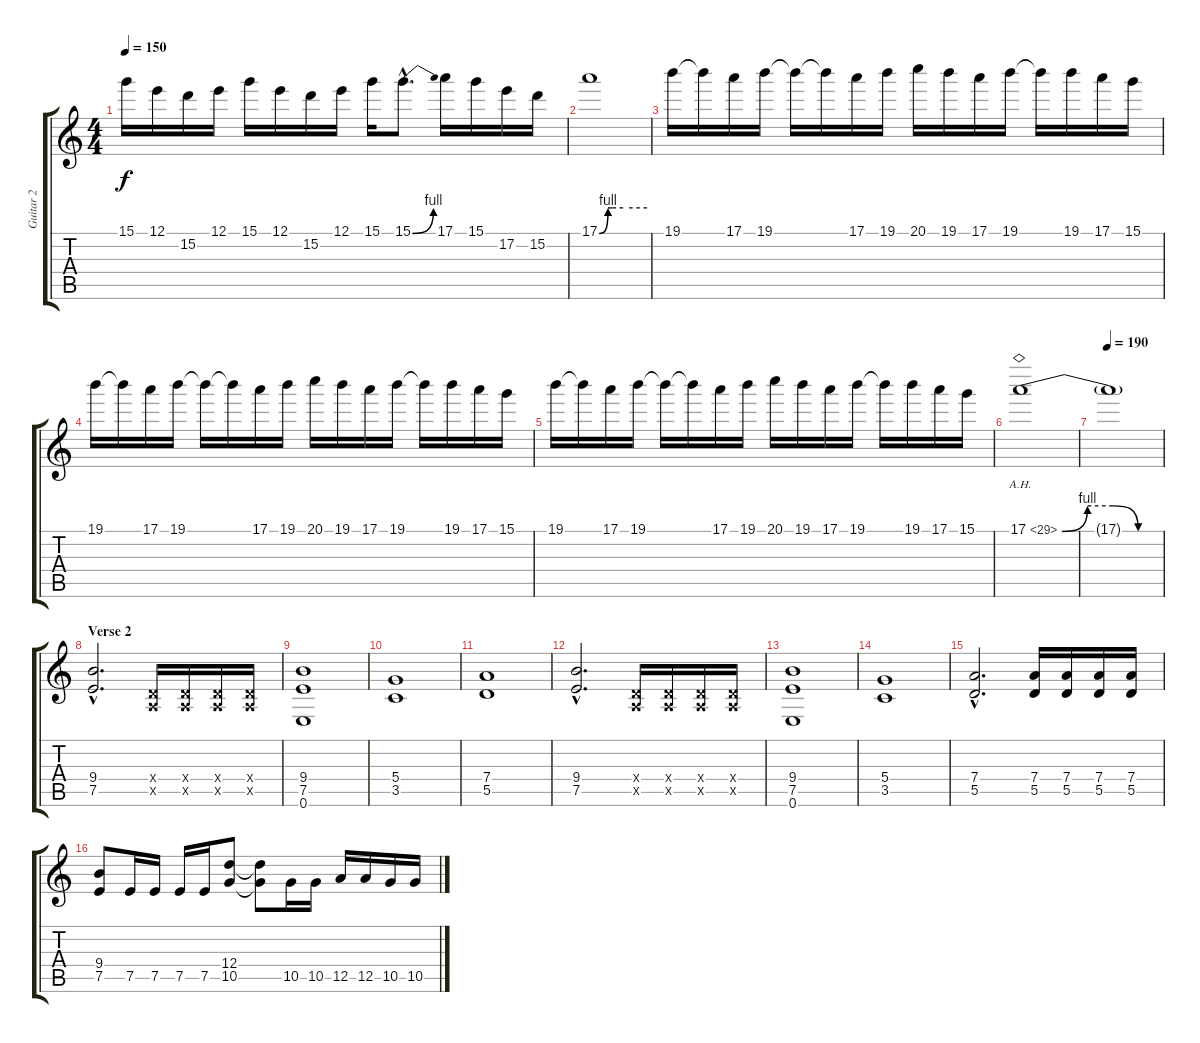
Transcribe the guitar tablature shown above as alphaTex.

\track ("Guitar 2" "Guitar 2") {instrument distortionguitar}
\staff {score tabs}
\tuning (E4 B3 G3 D3 A2 E2) {hide}
\ts (4 4)
\tempo 150
\clef g2
\ks c
15.1.16{dy f} 12.1.16 15.2.16 12.1.16 15.1.16 12.1.16 15.2.16 12.1.16 15.1.16 15.1{be (bend 0 0 60 4) hac}.8{d instrument guitarharmonics} 17.1.16{instrument distortionguitar} 15.1.16 17.2.16 15.2.16 |
17.1{be (custom 0 0 11 4 14 4 16 4 30 4 60 4)}.1 |
19.1.16 19.1{t}.16 17.1.16 19.1.16 19.1{t}.16 19.1{t}.16 17.1.16 19.1.16 20.1.16 19.1.16 17.1.16 19.1.16 19.1{t}.16 19.1.16 17.1.16 15.1.16 |
19.1.16 19.1{t}.16 17.1.16 19.1.16 19.1{t}.16 19.1{t}.16 17.1.16 19.1.16 20.1.16 19.1.16 17.1.16 19.1.16 19.1{t}.16 19.1.16 17.1.16 15.1.16 |
19.1.16 19.1{t}.16 17.1.16 19.1.16 19.1{t}.16 19.1{t}.16 17.1.16 19.1.16 20.1.16 19.1.16 17.1.16 19.1.16 19.1{t}.16 19.1.16 17.1.16 15.1.16 |
17.1{be (custom 0 0 15 4 30 4 45 0 60 0) ah 12}.1 |
\tempo 190
17.1{t}.1 |
\section ("" "Verse 2")
(9.4{hac} 7.5{hac}).2{d} (0.4{x} 0.5{x}).16 (0.4{x} 0.5{x}).16 (0.4{x} 0.5{x}).16 (0.4{x} 0.5{x}).16 |
(9.4 7.5 0.6).1 |
(5.4 3.5).1 |
(7.4 5.5).1 |
(9.4{hac} 7.5{hac}).2{d} (0.4{x} 0.5{x}).16 (0.4{x} 0.5{x}).16 (0.4{x} 0.5{x}).16 (0.4{x} 0.5{x}).16 |
(9.4 7.5 0.6).1 |
(5.4 3.5).1 |
(7.4{hac} 5.5{hac}).2{d} (7.4 5.5).16 (7.4 5.5).16 (7.4 5.5).16 (7.4 5.5).16 |
(9.4 7.5).8 7.5.16 7.5.16 7.5.16 7.5.16 (12.4 10.5).8 (12.4{t} 10.5{t}).8 10.5.16 10.5.16 12.5.16 12.5.16 10.5.16 10.5.16
